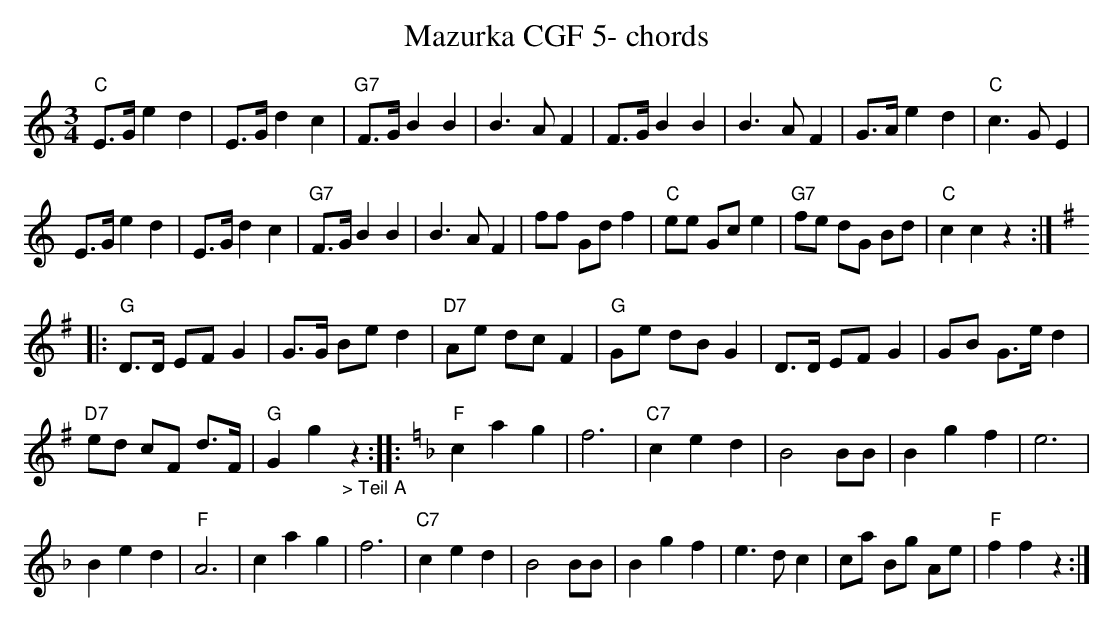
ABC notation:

X:1
T:Mazurka CGF 5- chords
M:3/4
L:1/8
K:Cmaj%%MIDI gchordon
"C"E>G e2d2 | E>G d2c2 | "G7"F>G B2B2 | B3AF2 | F>G B2B2 | B3AF2 | G>A e2d2 | "C"c3GE2 |
E>G e2d2 | E>G d2c2 | "G7"F>G B2B2 | B3AF2 | ff Gd f2 | "C"ee Gc e2 | "G7"fe dG Bd | "C"c2c2z2 :: [K:Gmaj]
"G"D>D EF G2 | G>G Be d2 | "D7"Ae dc F2 | "G"Ge dB G2 | D>D EF G2 | GB G>e d2 |
"D7"ed cF d>F | "G"G2g2"_> Teil A"z2 :: [K:Fmaj] [L:1/4] "F"cag | f3 | "C7"ced | B2B/2B/2 | Bgf | e3 |
Bed | "F"A3 | cag | f3 | "C7"ced | B2B/2B/2 | Bgf | e>dc | c/2a/2 B/2g/2 A/2e/2 | "F"ffz :|
